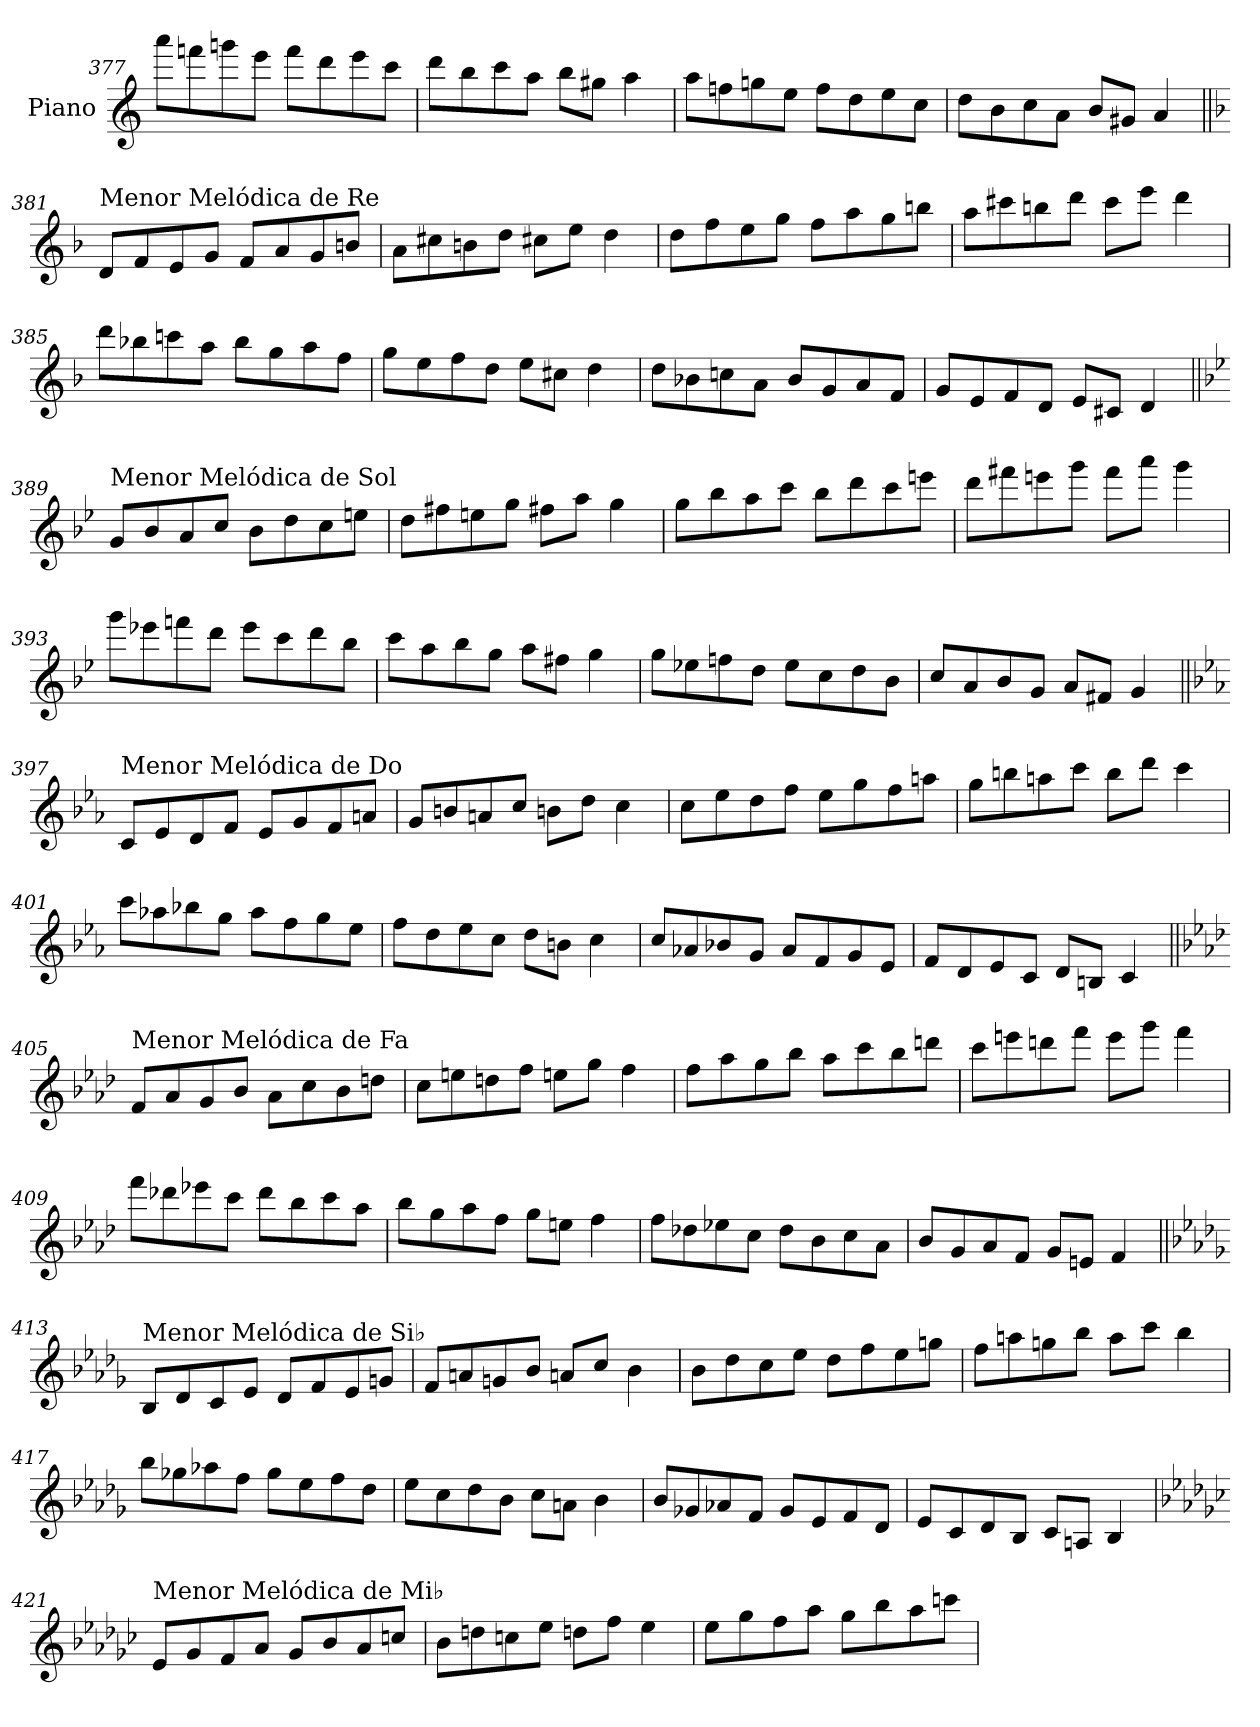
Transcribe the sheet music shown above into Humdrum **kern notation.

**kern
*part1
*staff1
*I"Piano
*I'Pno.
!!LO:LB:g=z
*clefG2
*k[]
=377
8aaa\L
8fffn\
8gggn\
8eee\J
8fff\L
8ddd\
8eee\
8ccc\J
=378
8ddd\L
8bb\
8ccc\
8aa\J
8bb\L
8gg#X\J
4aa\
=379
8aa\L
8ffn\
8ggn\
8ee\J
8ff\L
8dd\
8ee\
8cc\J
=380
8dd\L
8b\
8cc\
8a\J
8b/L
8g#X/J
4a/
!!LO:LB:g=z
=381||
*k[b-]
!LO:TX:a:t=Menor Melódica de Re
8d/L
8f/
8e/
8g/J
8f/L
8a/
8g/
8bn/J
=382
8a\L
8cc#X\
8bn\
8dd\J
8cc#X\L
8ee\J
4dd\
=383
8dd\L
8ff\
8ee\
8gg\J
8ff\L
8aa\
8gg\
8bbn\J
=384
8aa\L
8ccc#X\
8bbn\
8ddd\J
8ccc#\L
8eee\J
4ddd\
!!LO:LB:g=z
=385
8ddd\L
8bb-X\
8cccn\
8aa\J
8bb-\L
8gg\
8aa\
8ff\J
=386
8gg\L
8ee\
8ff\
8dd\J
8ee\L
8cc#X\J
4dd\
=387
8dd\L
8b-X\
8ccn\
8a\J
8b-/L
8g/
8a/
8f/J
=388
8g/L
8e/
8f/
8d/J
8e/L
8c#X/J
4d/
!!LO:LB:g=z
=389||
*k[b-e-]
!LO:TX:a:t=Menor Melódica de Sol
8g/L
8b-/
8a/
8cc/J
8b-\L
8dd\
8cc\
8een\J
=390
8dd\L
8ff#X\
8een\
8gg\J
8ff#X\L
8aa\J
4gg\
=391
8gg\L
8bb-\
8aa\
8ccc\J
8bb-\L
8ddd\
8ccc\
8eeen\J
=392
8ddd\L
8fff#X\
8eeen\
8ggg\J
8fff#\L
8aaa\J
4ggg\
!!LO:LB:g=z
=393
8ggg\L
8eee-X\
8fffn\
8ddd\J
8eee-\L
8ccc\
8ddd\
8bb-\J
=394
8ccc\L
8aa\
8bb-\
8gg\J
8aa\L
8ff#X\J
4gg\
=395
8gg\L
8ee-X\
8ffn\
8dd\J
8ee-\L
8cc\
8dd\
8b-\J
=396
8cc/L
8a/
8b-/
8g/J
8a/L
8f#X/J
4g/
!!LO:LB:g=z
=397||
*k[b-e-a-]
!LO:TX:a:t=Menor Melódica de Do
8c/L
8e-/
8d/
8f/J
8e-/L
8g/
8f/
8an/J
=398
8g/L
8bn/
8an/
8cc/J
8bn\L
8dd\J
4cc\
=399
8cc\L
8ee-\
8dd\
8ff\J
8ee-\L
8gg\
8ff\
8aan\J
=400
8gg\L
8bbn\
8aan\
8ccc\J
8bb\L
8ddd\J
4ccc\
!!LO:LB:g=z
=401
8ccc\L
8aa-X\
8bb-X\
8gg\J
8aa-\L
8ff\
8gg\
8ee-\J
=402
8ff\L
8dd\
8ee-\
8cc\J
8dd\L
8bn\J
4cc\
=403
8cc/L
8a-X/
8b-X/
8g/J
8a-/L
8f/
8g/
8e-/J
=404
8f/L
8d/
8e-/
8c/J
8d/L
8Bn/J
4c/
!!LO:PB:g=z
=405||
*k[b-e-a-d-]
!LO:TX:a:t=Menor Melódica de Fa
8f/L
8a-/
8g/
8b-/J
8a-\L
8cc\
8b-\
8ddn\J
=406
8cc\L
8een\
8ddn\
8ff\J
8een\L
8gg\J
4ff\
=407
8ff\L
8aa-\
8gg\
8bb-\J
8aa-\L
8ccc\
8bb-\
8dddn\J
=408
8ccc\L
8eeen\
8dddn\
8fff\J
8eee\L
8ggg\J
4fff\
!!LO:LB:g=z
=409
8fff\L
8ddd-X\
8eee-X\
8ccc\J
8ddd-\L
8bb-\
8ccc\
8aa-\J
=410
8bb-\L
8gg\
8aa-\
8ff\J
8gg\L
8een\J
4ff\
=411
8ff\L
8dd-X\
8ee-X\
8cc\J
8dd-\L
8b-\
8cc\
8a-\J
=412
8b-/L
8g/
8a-/
8f/J
8g/L
8en/J
4f/
!!LO:LB:g=z
=413||
*k[b-e-a-d-g-]
!LO:TX:a:t=Menor Melódica de Si♭
8B-/L
8d-/
8c/
8e-/J
8d-/L
8f/
8e-/
8gn/J
=414
8f/L
8an/
8gn/
8b-/J
8an/L
8cc/J
4b-\
=415
8b-\L
8dd-\
8cc\
8ee-\J
8dd-\L
8ff\
8ee-\
8ggn\J
=416
8ff\L
8aan\
8ggn\
8bb-\J
8aa\L
8ccc\J
4bb-\
!!LO:LB:g=z
=417
8bb-\L
8gg-X\
8aa-X\
8ff\J
8gg-\L
8ee-\
8ff\
8dd-\J
=418
8ee-\L
8cc\
8dd-\
8b-\J
8cc\L
8an\J
4b-\
=419
8b-/L
8g-X/
8a-X/
8f/J
8g-/L
8e-/
8f/
8d-/J
=420
8e-/L
8c/
8d-/
8B-/J
8c/L
8An/J
4B-/
!!LO:LB:g=z
=421
*k[b-e-a-d-g-c-]
!LO:TX:a:t=Menor Melódica de Mi♭
8e-/L
8g-/
8f/
8a-/J
8g-/L
8b-/
8a-/
8ccn/J
=422
8b-\L
8ddn\
8ccn\
8ee-\J
8ddn\L
8ff\J
4ee-\
=423
8ee-\L
8gg-\
8ff\
8aa-\J
8gg-\L
8bb-\
8aa-\
8cccn\J
=
*-
